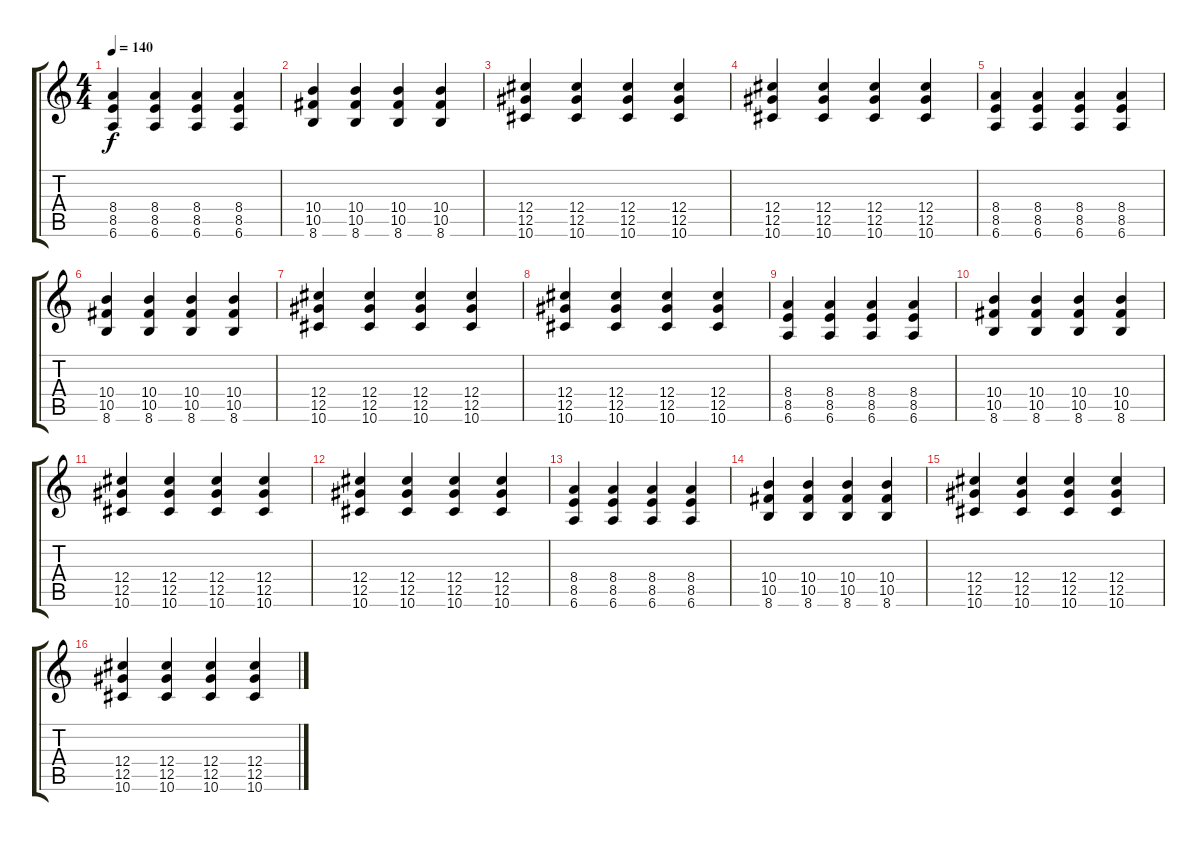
\track "" {instrument overdrivenguitar}
\staff {score tabs}
\tuning (Eb4 Bb3 Gb3 Db3 Ab2 Eb2) {hide}
\ts (4 4)
\tempo 140
\clef g2
\ks c
(8.4 8.5 6.6).4{dy f} (8.4 8.5 6.6).4 (8.4 8.5 6.6).4 (8.4 8.5 6.6).4 |
(10.4 10.5 8.6).4 (10.4 10.5 8.6).4 (10.4 10.5 8.6).4 (10.4 10.5 8.6).4 |
(12.4 12.5 10.6).4 (12.4 12.5 10.6).4 (12.4 12.5 10.6).4 (12.4 12.5 10.6).4 |
(12.4 12.5 10.6).4 (12.4 12.5 10.6).4 (12.4 12.5 10.6).4 (12.4 12.5 10.6).4 |
(8.4 8.5 6.6).4 (8.4 8.5 6.6).4 (8.4 8.5 6.6).4 (8.4 8.5 6.6).4 |
(10.4 10.5 8.6).4 (10.4 10.5 8.6).4 (10.4 10.5 8.6).4 (10.4 10.5 8.6).4 |
(12.4 12.5 10.6).4 (12.4 12.5 10.6).4 (12.4 12.5 10.6).4 (12.4 12.5 10.6).4 |
(12.4 12.5 10.6).4 (12.4 12.5 10.6).4 (12.4 12.5 10.6).4 (12.4 12.5 10.6).4 |
(8.4 8.5 6.6).4 (8.4 8.5 6.6).4 (8.4 8.5 6.6).4 (8.4 8.5 6.6).4 |
(10.4 10.5 8.6).4 (10.4 10.5 8.6).4 (10.4 10.5 8.6).4 (10.4 10.5 8.6).4 |
(12.4 12.5 10.6).4 (12.4 12.5 10.6).4 (12.4 12.5 10.6).4 (12.4 12.5 10.6).4 |
(12.4 12.5 10.6).4 (12.4 12.5 10.6).4 (12.4 12.5 10.6).4 (12.4 12.5 10.6).4 |
(8.4 8.5 6.6).4 (8.4 8.5 6.6).4 (8.4 8.5 6.6).4 (8.4 8.5 6.6).4 |
(10.4 10.5 8.6).4 (10.4 10.5 8.6).4 (10.4 10.5 8.6).4 (10.4 10.5 8.6).4 |
(12.4 12.5 10.6).4 (12.4 12.5 10.6).4 (12.4 12.5 10.6).4 (12.4 12.5 10.6).4 |
(12.4 12.5 10.6).4 (12.4 12.5 10.6).4 (12.4 12.5 10.6).4 (12.4 12.5 10.6).4
